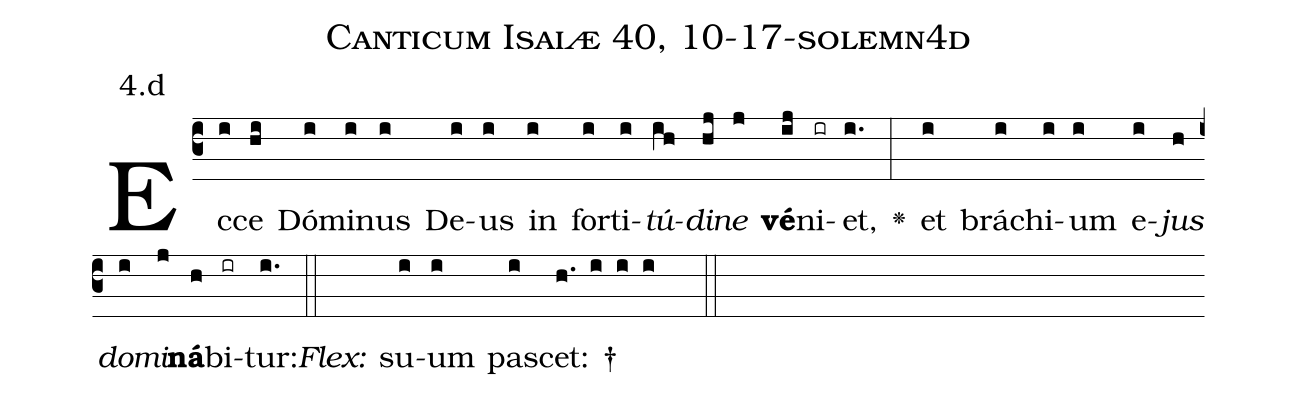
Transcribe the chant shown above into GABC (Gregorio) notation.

name: Canticum Isaiæ 40, 10-17-solemn4d;
annotation: 4.d;
%%
(c3)Ec(i)ce(hi) Dó(i)mi(i)nus(i) De(i)us(i) in(i) for(i)ti(i)<i>tú</i>(ih)<i>di</i>(hj)<i>ne</i>(j) <b>vé</b>(ij)ni(ir)et,(i.) <v>\greheightstar</v>(:) et(i) brá(i)chi(i)um(i) e(i)<i>jus</i>(h) <i>do</i>(i)<i>mi</i>(j)<b>ná</b>(h)bi(ir)tur:(i.) (::)
<i>Flex:</i>()  su(i)um(i) pa(i)scet: †(h. i i i  ::)

%E(i) u(h) o(i) u(j) a(h) e.(i.) (::)
